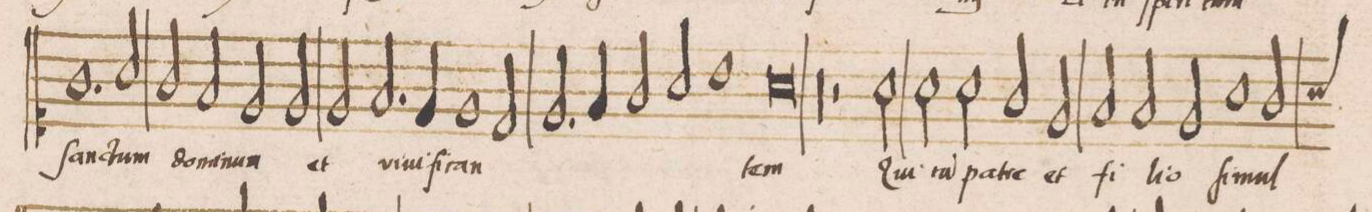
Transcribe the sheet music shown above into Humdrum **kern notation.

**kern	**text
*I"DISCANTVS	*
*clefC1	*
*k[]	*
*met(C|)	*
*M2/1	*
1.g	San-
=93-	=93-
2a/	-ctum
2g/	do-
2f/	-mi-
=94-	=94-
2e/	-num
2e/	et
2e/	vi-
2.f/	-ui-
=95-	=95-
4e/	.
1e	-fi-
2d/	-can-
=96-	=96-
2.e/	.
4f/	.
2g/	.
2a/	.
=97-	=97-
1b	.
0a	-tem
=98-	=98-
00r	.
=99-	=99-
=100-	=100-
2r	.
2a\	Qui
=101-	=101-
2a\	cu(m)
2a\	pa-
2g/	-tre
2e/	et
=102-	=102-
2f/	fi-
2f/	-li-
2e/	-o
1a\	ſi-
=103-	=103-
*custos:a	*
2g/	-mul
*-	*-
